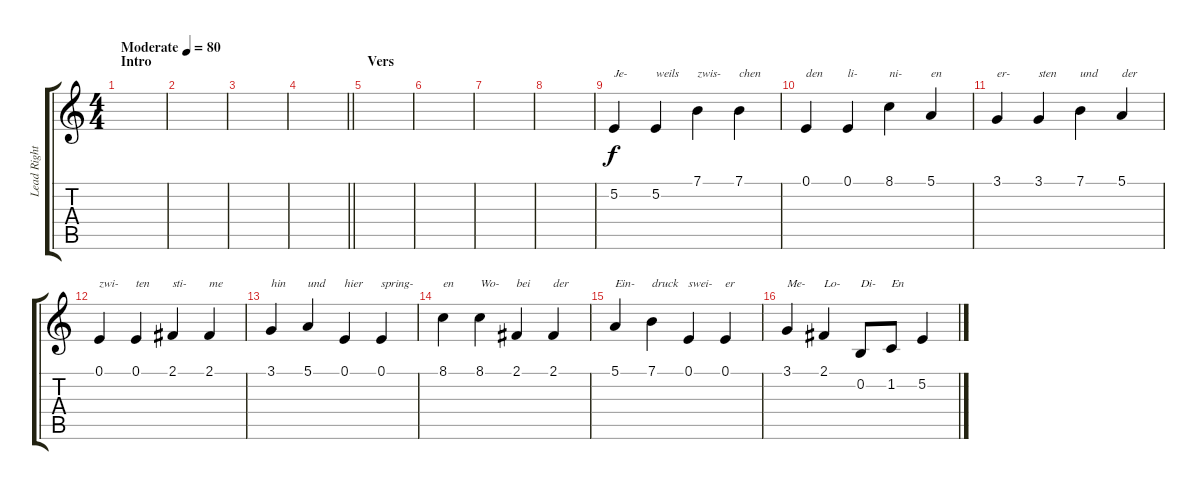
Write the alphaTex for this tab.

\track ("Lead Right" "Lead Right") {instrument violin}
\staff {score tabs}
\tuning (E4 B3 G3 D3 A2 E2) {hide}
\ts (4 4)
\section ("" "Intro")
\tempo (80 "Moderate")
\clef g2
\ks c
|
|
|
\barLineRight lightlight
|
\section ("" "Vers")
|
|
|
|
5.2.4{txt "Je-"} 5.2.4{txt "weils"} 7.1.4{txt "zwis-"} 7.1.4{txt "chen"} |
0.1.4{txt "den"} 0.1.4{txt "li-"} 8.1.4{txt "ni-"} 5.1.4{txt "en"} |
3.1.4{txt "er-"} 3.1.4{txt "sten"} 7.1.4{txt "und"} 5.1.4{txt "der"} |
0.1.4{txt "zwi-"} 0.1.4{txt "ten"} 2.1.4{txt "sti-"} 2.1.4{txt "me"} |
3.1.4{txt "hin"} 5.1.4{txt "und"} 0.1.4{txt "hier"} 0.1.4{txt "spring-"} |
8.1.4{txt "en"} 8.1.4{txt "Wo-"} 2.1.4{txt "bei"} 2.1.4{txt "der"} |
5.1.4{txt "Ein-"} 7.1.4{txt "druck"} 0.1.4{txt "swei-"} 0.1.4{txt "er"} |
3.1.4{txt "Me-"} 2.1.4{txt "Lo-"} 0.2.8{txt "Di-"} 1.2.8{txt "En"} 5.2.4
